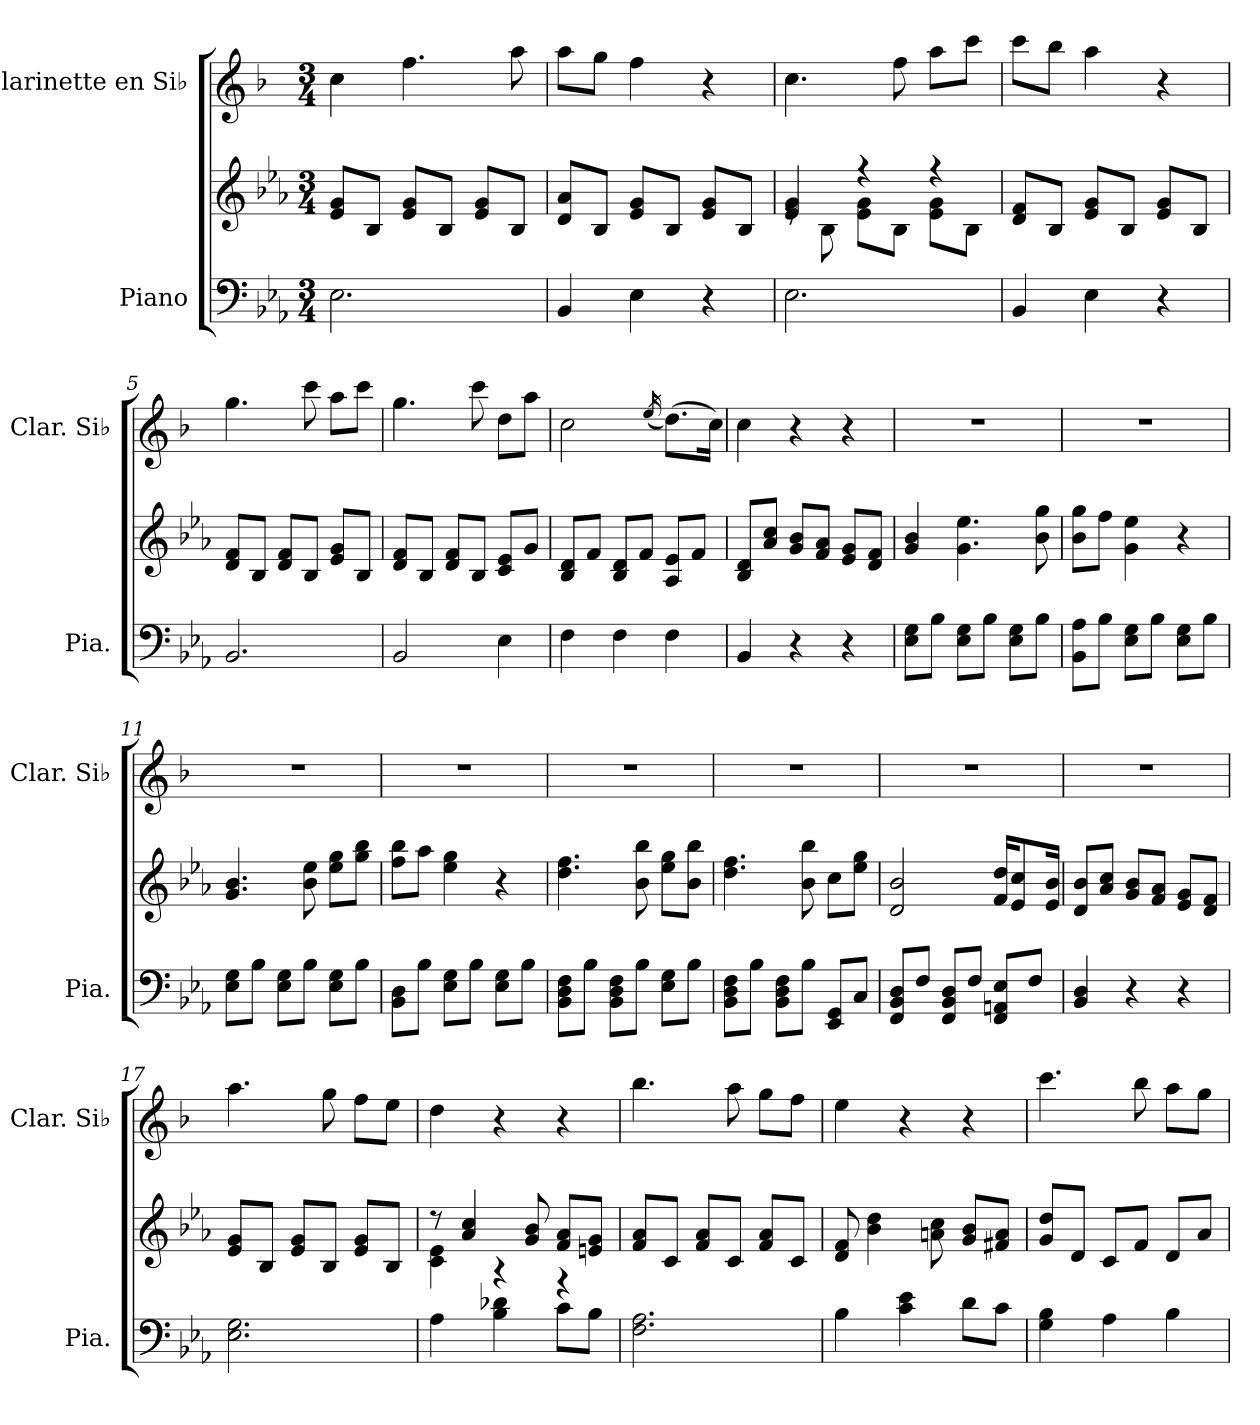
**kern	**kern	**kern
*part2	*part2	*part1
*staff3	*staff2	*staff1
*I"Piano	*	*I"Clarinette en Si♭
*I'Pia.	*	*I'Clar. Si♭
*clefF4	*clefG2	*clefG2
*	*	*ITrd1c2
*k[b-e-a-]	*k[b-e-a-]	*k[b-e-a-]
*M3/4	*M3/4	*M3/4
*MM60	*MM60	*MM60
=1	=1	=1
2.E-\	8e-/ 8g/L	4b-\
.	8B-/J	.
.	8e-/ 8g/L	4.ee-\
.	8B-/J	.
.	8e-/ 8g/L	.
.	8B-/J	8gg\
=2	=2	=2
4BB-/	8d/ 8a-/L	8gg\L
.	8B-/J	8ff\J
4E-\	8e-/ 8g/L	4ee-\
.	8B-/J	.
4r	8e-/ 8g/L	4r
.	8B-/J	.
=3	=3	=3
*	*^	*
2.E-\	4e-/ 4g/	8re	4.b-\
.	.	8B-\	.
.	4r	8e-\ 8g\L	.
.	.	8B-\J	8ee-\
.	4r	8e-\ 8g\L	8gg\L
.	.	8B-\J	8bb-\J
*	*v	*v	*
=4	=4	=4
4BB-/	8d/ 8f/L	8bb-\L
.	8B-/J	8aa-\J
4E-\	8e-/ 8g/L	4gg\
.	8B-/J	.
4r	8e-/ 8g/L	4r
.	8B-/J	.
=5	=5	=5
2.BB-/	8d/ 8f/L	4.ff\
.	8B-/J	.
.	8d/ 8f/L	.
.	8B-/J	8bb-\
.	8e-/ 8g/L	8gg\L
.	8B-/J	8bb-\J
=6	=6	=6
2BB-/	8d/ 8f/L	4.ff\
.	8B-/J	.
.	8d/ 8f/L	.
.	8B-/J	8bb-\
4E-\	8c/ 8e-/L	8cc\L
.	8g/J	8gg\J
!!LO:LB:g=z
=7	=7	=7
4F\	8B-/ 8d/L	2b-\
.	8f/J	.
4F\	8B-/ 8d/L	.
.	8f/J	.
.	.	(<16qdd/
4F\	8A-/ 8e-/L	(>8.cc\L)
.	8f/J	.
.	.	16b-\Jk)
=8	=8	=8
4BB-/	8B-/ 8d/L	4b-\
.	8a-/ 8cc/J	.
4r	8g/ 8b-/L	4r
.	8f/ 8a-/J	.
4r	8e-/ 8g/L	4r
.	8d/ 8f/J	.
=9	=9	=9
8E-\ 8G\L	4g/ 4b-/	2.r
8B-\J	.	.
8E-\ 8G\L	4.g\ 4.ee-\	.
8B-\J	.	.
8E-\ 8G\L	.	.
8B-\J	8b-\ 8gg\	.
=10	=10	=10
8BB-\ 8A-\L	8b-\ 8gg\L	2.r
8B-\J	8ff\J	.
8E-\ 8G\L	4g\ 4ee-\	.
8B-\J	.	.
8E-\ 8G\L	4r	.
8B-\J	.	.
=11	=11	=11
8E-\ 8G\L	4.g/ 4.b-/	2.r
8B-\J	.	.
8E-\ 8G\L	.	.
8B-\J	8b-\ 8ee-\	.
8E-\ 8G\L	8ee-\ 8gg\L	.
8B-\J	8gg\ 8bb-\J	.
=12	=12	=12
8BB-\ 8D\L	8ff\ 8bb-\L	2.r
8B-\J	8aa-\J	.
8E-\ 8G\L	4ee-\ 4gg\	.
8B-\J	.	.
8E-\ 8G\L	4r	.
8B-\J	.	.
=13	=13	=13
8BB-\ 8D\ 8F\L	4.dd\ 4.ff\	2.r
8B-\J	.	.
8BB-\ 8D\ 8F\L	.	.
8B-\J	8b-\ 8bb-\	.
8E-\ 8G\L	8ee-\ 8gg\L	.
8B-\J	8b-\ 8bb-\J	.
!!LO:LB:g=z
=14	=14	=14
8BB-\ 8D\ 8F\L	4.dd\ 4.ff\	2.r
8B-\J	.	.
8BB-\ 8D\ 8F\L	.	.
8B-\J	8b-\ 8bb-\	.
8EE-/ 8GG/L	8cc\L	.
8C/J	8ee-\ 8gg\J	.
=15	=15	=15
8FF/ 8BB-/ 8D/L	2d/ 2b-/	2.r
8F/J	.	.
8FF/ 8BB-/ 8D/L	.	.
8F/J	.	.
8FF/ 8AAn/ 8E-/L	16f/ 16dd/KL	.
.	8e-/ 8cc/	.
8F/J	.	.
.	16e-/ 16b-/Jk	.
=16	=16	=16
4BB-/ 4D/	8d/ 8b-/L	2.r
.	8a-/ 8cc/J	.
4r	8g/ 8b-/L	.
.	8f/ 8a-/J	.
4r	8e-/ 8g/L	.
.	8d/ 8f/J	.
=17	=17	=17
2.E-\ 2.G\	8e-/ 8g/L	4.gg\
.	8B-/J	.
.	8e-/ 8g/L	.
.	8B-/J	8ff\
.	8e-/ 8g/L	8ee-\L
.	8B-/J	8dd\J
=18	=18	=18
*	*^	*
4A-\	8r	4c\ 4e-\	4cc\
.	4a-/ 4cc/	.	.
4B-\ 4d-X\	.	4r	4r
.	8g/ 8b-/	.	.
8c\L	8f/ 8a-/L	4r	4r
8B-\J	8en/ 8g/J	.	.
*	*v	*v	*
=19	=19	=19
2.F\ 2.A-\	8f/ 8a-/L	4.aa-\
.	8c/J	.
.	8f/ 8a-/L	.
.	8c/J	8gg\
.	8f/ 8a-/L	8ff\L
.	8c/J	8ee-\J
!!LO:LB:g=z
=20	=20	=20
4B-\	8d/ 8f/	4dd\
.	4b-\ 4dd\	.
4c\ 4e-\	.	4r
.	8an\ 8cc\	.
8d\L	8g/ 8b-/L	4r
8c\J	8f#X/ 8a/J	.
=21	=21	=21
4G\ 4B-\	8g/ 8dd/L	4.bb-\
.	8d/J	.
4A-\	8c/L	.
.	8f/J	8aa-\
4B-\	8d/L	8gg\L
.	8a-/J	8ff\J
=	=	=
*-	*-	*-
